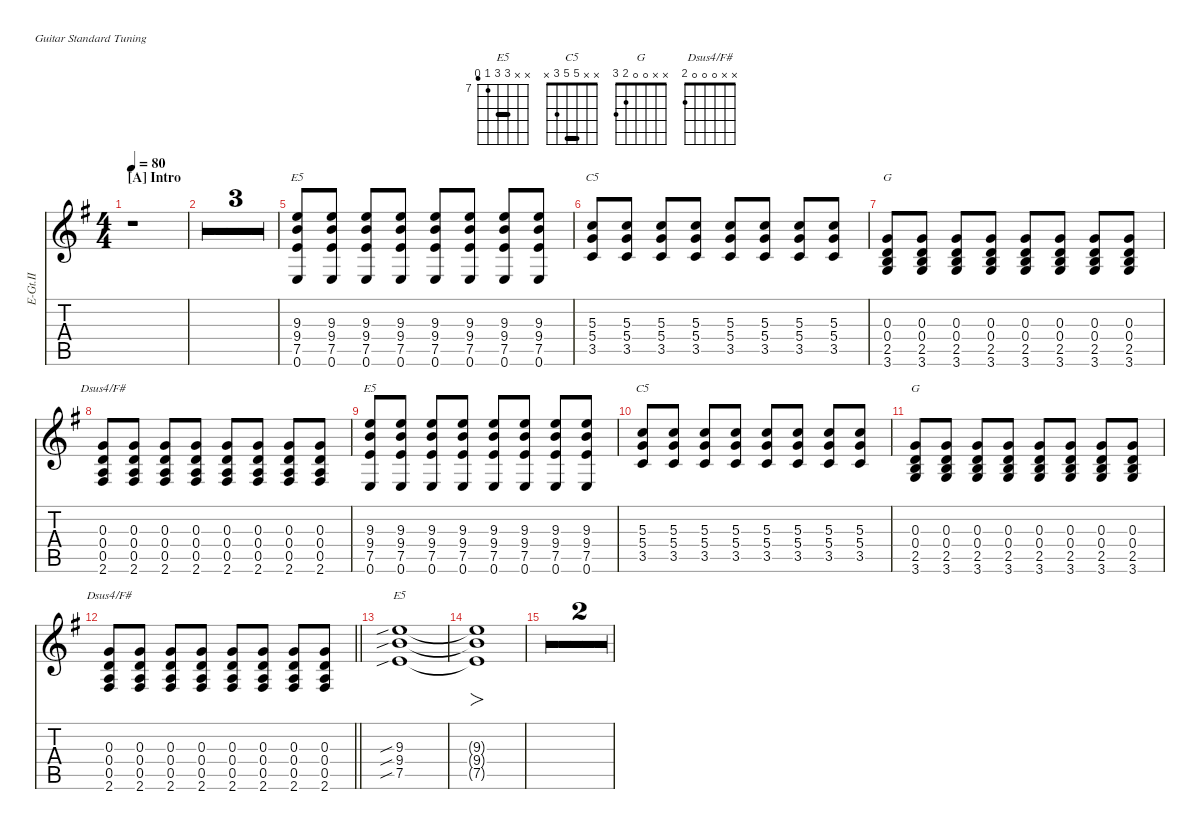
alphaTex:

\hideDynamics
\bracketExtendMode nobrackets
\otherSystemsTrackNameOrientation horizontal
\track ("E.Guitar II (Left)" "E-Gt.II") {defaultSystemsLayout 4 multiBarRest instrument distortionguitar}
\staff {score tabs}
\tuning (E4 B3 G3 D3 A2 E2)
\chord ("E5" x x 9 9 7 6) {firstfret 7 barre 9}
\chord ("C5" x x 5 5 3 x) {barre 5}
\chord ("G" x x 0 0 2 3)
\chord ("Dsus4/F#" x x 0 0 0 2)
\ts (4 4)
\section ("A" "Intro")
\tempo 80
\clef g2
\ks g
r.1{dy mp instrument distortionguitar beam Down} |
r.1{beam Down} |
r.1{beam Down} |
\barLineRight lightlight
r.1{beam Down} |
(0.6{acc forcenatural} 7.5{acc forcenatural} 9.4{acc forcenatural} 9.3{acc forcenatural}).8{ch "E5" beam Up} (0.6{acc forcenatural} 7.5{acc forcenatural} 9.4{acc forcenatural} 9.3{acc forcenatural}).8{beam Up} (0.6{acc forcenatural} 7.5{acc forcenatural} 9.4{acc forcenatural} 9.3{acc forcenatural}).8{beam Up} (0.6{acc forcenatural} 7.5{acc forcenatural} 9.4{acc forcenatural} 9.3{acc forcenatural}).8{beam Up} (0.6{acc forcenatural} 7.5{acc forcenatural} 9.4{acc forcenatural} 9.3{acc forcenatural}).8{beam Up} (0.6{acc forcenatural} 7.5{acc forcenatural} 9.4{acc forcenatural} 9.3{acc forcenatural}).8{beam Up} (0.6{acc forcenatural} 7.5{acc forcenatural} 9.4{acc forcenatural} 9.3{acc forcenatural}).8{beam Up} (0.6{acc forcenatural} 7.5{acc forcenatural} 9.4{acc forcenatural} 9.3{acc forcenatural}).8{beam Up} |
(3.5{acc forcenatural} 5.4{acc forcenatural} 5.3{acc forcenatural}).8{ch "C5" beam Up} (3.5{acc forcenatural} 5.4{acc forcenatural} 5.3{acc forcenatural}).8{beam Up} (3.5{acc forcenatural} 5.4{acc forcenatural} 5.3{acc forcenatural}).8{beam Up} (3.5{acc forcenatural} 5.4{acc forcenatural} 5.3{acc forcenatural}).8{beam Up} (3.5{acc forcenatural} 5.4{acc forcenatural} 5.3{acc forcenatural}).8{beam Up} (3.5{acc forcenatural} 5.4{acc forcenatural} 5.3{acc forcenatural}).8{beam Up} (3.5{acc forcenatural} 5.4{acc forcenatural} 5.3{acc forcenatural}).8{beam Up} (3.5{acc forcenatural} 5.4{acc forcenatural} 5.3{acc forcenatural}).8{beam Up} |
(3.6{acc forcenatural} 2.5{acc forcenatural} 0.4{acc forcenatural} 0.3{acc forcenatural}).8{ch "G" beam Up} (3.6{acc forcenatural} 2.5{acc forcenatural} 0.4{acc forcenatural} 0.3{acc forcenatural}).8{beam Up} (3.6{acc forcenatural} 2.5{acc forcenatural} 0.4{acc forcenatural} 0.3{acc forcenatural}).8{beam Up} (3.6{acc forcenatural} 2.5{acc forcenatural} 0.4{acc forcenatural} 0.3{acc forcenatural}).8{beam Up} (3.6{acc forcenatural} 2.5{acc forcenatural} 0.4{acc forcenatural} 0.3{acc forcenatural}).8{beam Up} (3.6{acc forcenatural} 2.5{acc forcenatural} 0.4{acc forcenatural} 0.3{acc forcenatural}).8{beam Up} (3.6{acc forcenatural} 2.5{acc forcenatural} 0.4{acc forcenatural} 0.3{acc forcenatural}).8{beam Up} (3.6{acc forcenatural} 2.5{acc forcenatural} 0.4{acc forcenatural} 0.3{acc forcenatural}).8{beam Up} |
(2.6{acc #} 0.5{acc forcenatural} 0.4{acc forcenatural} 0.3{acc forcenatural}).8{ch "Dsus4/F#" beam Up} (2.6{acc #} 0.5{acc forcenatural} 0.4{acc forcenatural} 0.3{acc forcenatural}).8{beam Up} (2.6{acc #} 0.5{acc forcenatural} 0.4{acc forcenatural} 0.3{acc forcenatural}).8{beam Up} (2.6{acc #} 0.5{acc forcenatural} 0.4{acc forcenatural} 0.3{acc forcenatural}).8{beam Up} (2.6{acc #} 0.5{acc forcenatural} 0.4{acc forcenatural} 0.3{acc forcenatural}).8{beam Up} (2.6{acc #} 0.5{acc forcenatural} 0.4{acc forcenatural} 0.3{acc forcenatural}).8{beam Up} (2.6{acc #} 0.5{acc forcenatural} 0.4{acc forcenatural} 0.3{acc forcenatural}).8{beam Up} (2.6{acc #} 0.5{acc forcenatural} 0.4{acc forcenatural} 0.3{acc forcenatural}).8{beam Up} |
(0.6{acc forcenatural} 7.5{acc forcenatural} 9.4{acc forcenatural} 9.3{acc forcenatural}).8{ch "E5" beam Up} (0.6{acc forcenatural} 7.5{acc forcenatural} 9.4{acc forcenatural} 9.3{acc forcenatural}).8{beam Up} (0.6{acc forcenatural} 7.5{acc forcenatural} 9.4{acc forcenatural} 9.3{acc forcenatural}).8{beam Up} (0.6{acc forcenatural} 7.5{acc forcenatural} 9.4{acc forcenatural} 9.3{acc forcenatural}).8{beam Up} (0.6{acc forcenatural} 7.5{acc forcenatural} 9.4{acc forcenatural} 9.3{acc forcenatural}).8{beam Up} (0.6{acc forcenatural} 7.5{acc forcenatural} 9.4{acc forcenatural} 9.3{acc forcenatural}).8{beam Up} (0.6{acc forcenatural} 7.5{acc forcenatural} 9.4{acc forcenatural} 9.3{acc forcenatural}).8{beam Up} (0.6{acc forcenatural} 7.5{acc forcenatural} 9.4{acc forcenatural} 9.3{acc forcenatural}).8{beam Up} |
(3.5{acc forcenatural} 5.4{acc forcenatural} 5.3{acc forcenatural}).8{ch "C5" beam Up} (3.5{acc forcenatural} 5.4{acc forcenatural} 5.3{acc forcenatural}).8{beam Up} (3.5{acc forcenatural} 5.4{acc forcenatural} 5.3{acc forcenatural}).8{beam Up} (3.5{acc forcenatural} 5.4{acc forcenatural} 5.3{acc forcenatural}).8{beam Up} (3.5{acc forcenatural} 5.4{acc forcenatural} 5.3{acc forcenatural}).8{beam Up} (3.5{acc forcenatural} 5.4{acc forcenatural} 5.3{acc forcenatural}).8{beam Up} (3.5{acc forcenatural} 5.4{acc forcenatural} 5.3{acc forcenatural}).8{beam Up} (3.5{acc forcenatural} 5.4{acc forcenatural} 5.3{acc forcenatural}).8{beam Up} |
(3.6{acc forcenatural} 2.5{acc forcenatural} 0.4{acc forcenatural} 0.3{acc forcenatural}).8{ch "G" beam Up} (3.6{acc forcenatural} 2.5{acc forcenatural} 0.4{acc forcenatural} 0.3{acc forcenatural}).8{beam Up} (3.6{acc forcenatural} 2.5{acc forcenatural} 0.4{acc forcenatural} 0.3{acc forcenatural}).8{beam Up} (3.6{acc forcenatural} 2.5{acc forcenatural} 0.4{acc forcenatural} 0.3{acc forcenatural}).8{beam Up} (3.6{acc forcenatural} 2.5{acc forcenatural} 0.4{acc forcenatural} 0.3{acc forcenatural}).8{beam Up} (3.6{acc forcenatural} 2.5{acc forcenatural} 0.4{acc forcenatural} 0.3{acc forcenatural}).8{beam Up} (3.6{acc forcenatural} 2.5{acc forcenatural} 0.4{acc forcenatural} 0.3{acc forcenatural}).8{beam Up} (3.6{acc forcenatural} 2.5{acc forcenatural} 0.4{acc forcenatural} 0.3{acc forcenatural}).8{beam Up} |
\barLineRight lightlight
(2.6{acc #} 0.5{acc forcenatural} 0.4{acc forcenatural} 0.3{acc forcenatural}).8{ch "Dsus4/F#" beam Up} (2.6{acc #} 0.5{acc forcenatural} 0.4{acc forcenatural} 0.3{acc forcenatural}).8{beam Up} (2.6{acc #} 0.5{acc forcenatural} 0.4{acc forcenatural} 0.3{acc forcenatural}).8{beam Up} (2.6{acc #} 0.5{acc forcenatural} 0.4{acc forcenatural} 0.3{acc forcenatural}).8{beam Up} (2.6{acc #} 0.5{acc forcenatural} 0.4{acc forcenatural} 0.3{acc forcenatural}).8{beam Up} (2.6{acc #} 0.5{acc forcenatural} 0.4{acc forcenatural} 0.3{acc forcenatural}).8{beam Up} (2.6{acc #} 0.5{acc forcenatural} 0.4{acc forcenatural} 0.3{acc forcenatural}).8{beam Up} (2.6{acc #} 0.5{acc forcenatural} 0.4{acc forcenatural} 0.3{acc forcenatural}).8{beam Up} |
(7.5{sib acc forcenatural} 9.4{sib acc forcenatural} 9.3{sib acc forcenatural}).1{ch "E5" dy mf beam Up} |
(9.3{t acc forcenatural} 9.4{t acc forcenatural} 7.5{t acc forcenatural}).1{fo beam Up} |
r.1{beam Down} |
r.1{beam Down}
